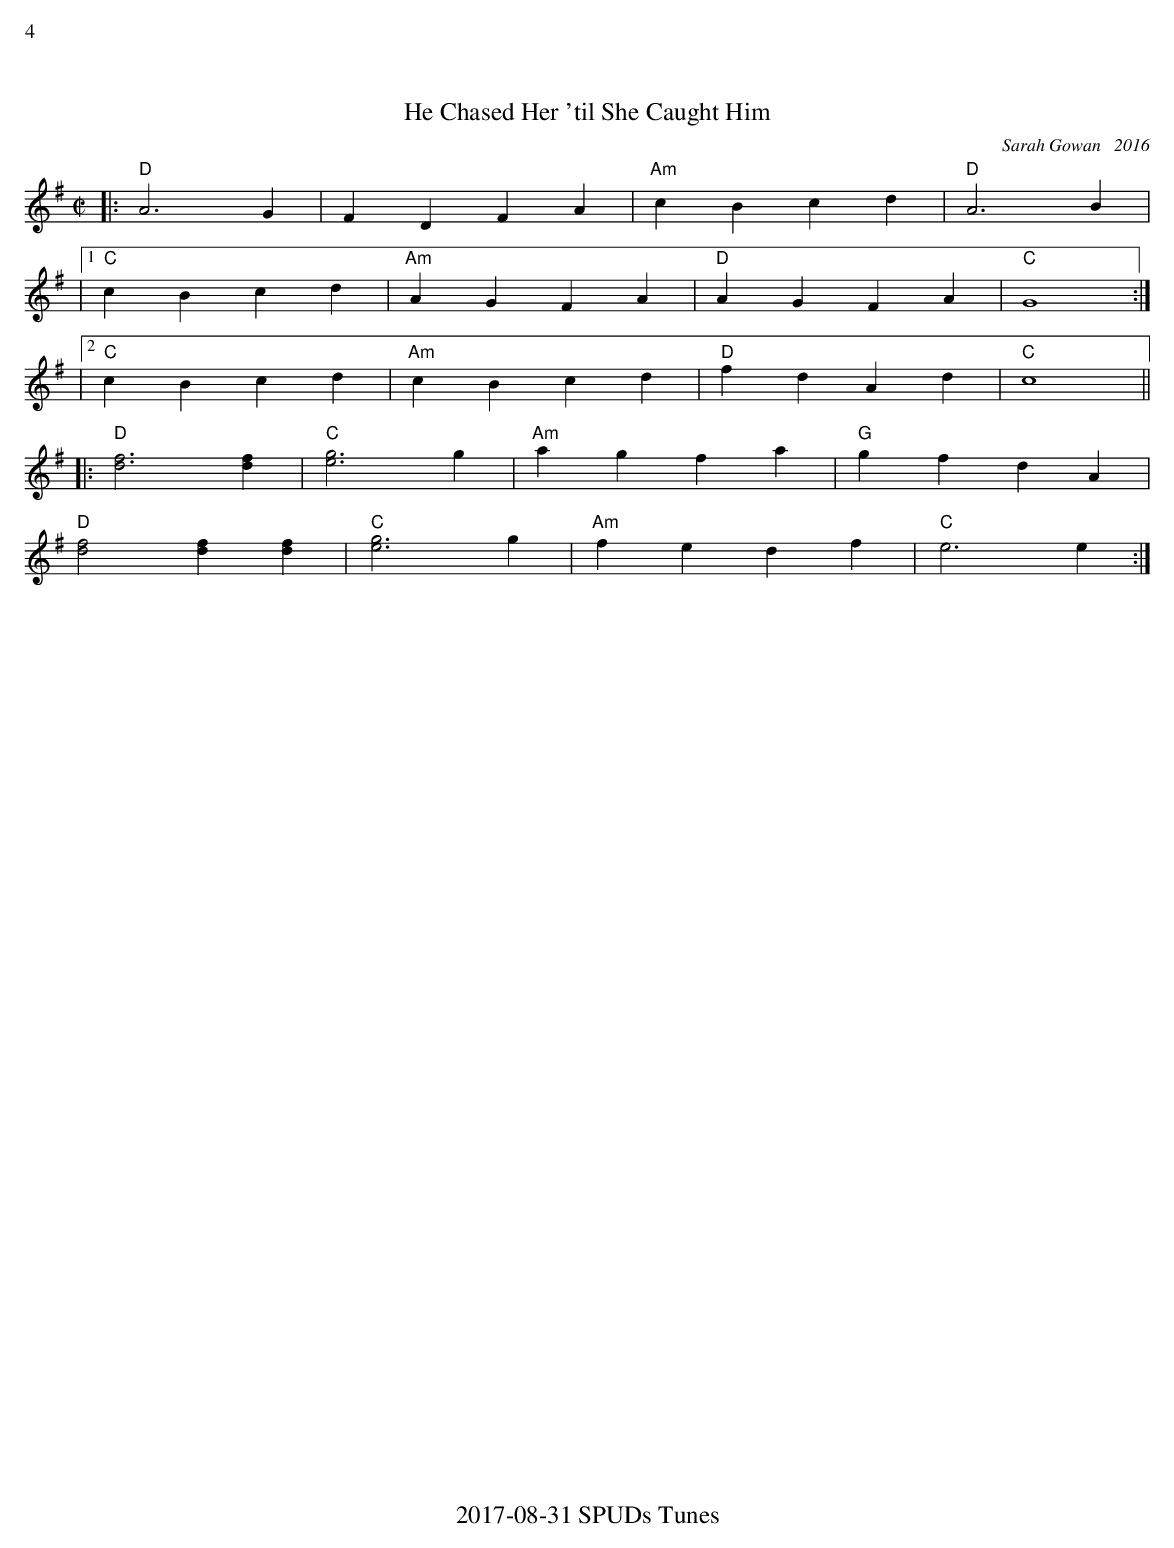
X:1
%%text 4
T:He Chased Her 'til She Caught Him
C:Sarah Gowan   2016
M:C|
K:Dmix
|:"D"A6G2| F2D2F2A2|"Am"c2B2c2d2| "D"A6B2|
|1"C"c2B2c2d2| "Am"A2G2F2A2|"D"A2G2F2A2| "C"G8:|
|2"C"c2B2c2d2| "Am"c2B2c2d2|"D"f2d2A2d2| "C"c8||
|:"D"[f6d6][f2d2]|"C"[g6e6]g2|"Am"a2g2f2a2|"G"g2f2d2A2|
"D"[f4d4][f2d2][f2d2]|"C"[g6e6]g2|"Am"f2e2d2f2|"C"e6e2:|
